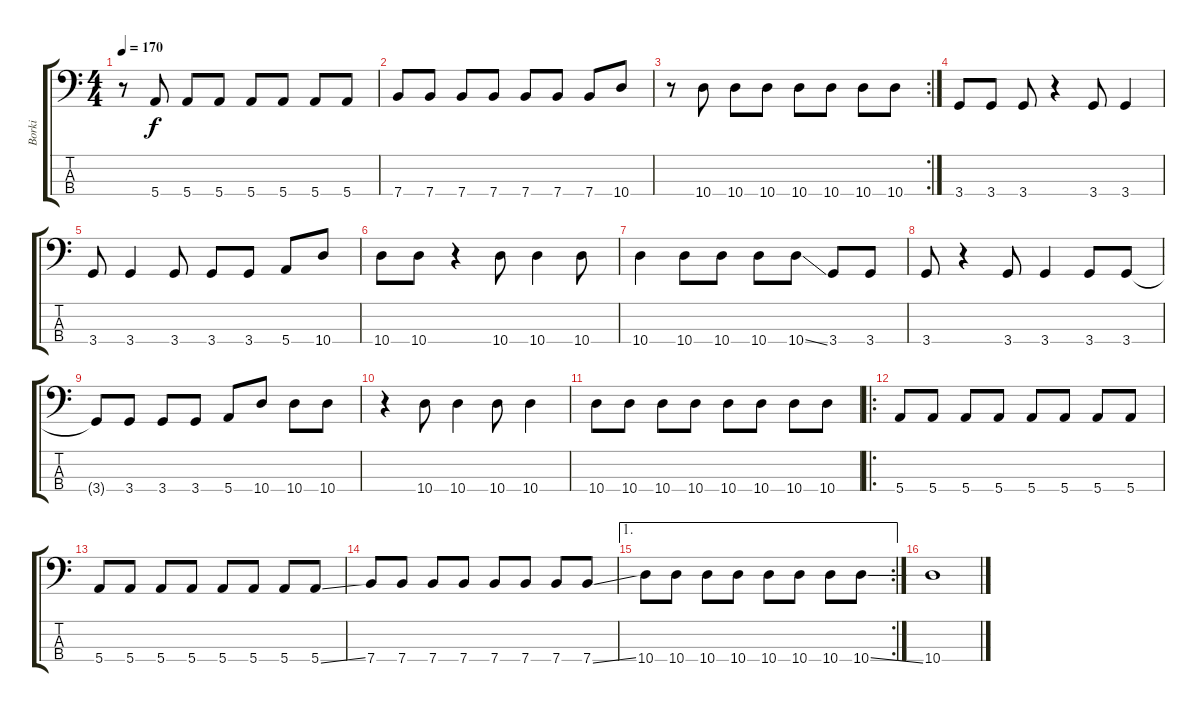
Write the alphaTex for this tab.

\track ("Borki" "Borki") {instrument electricbassfinger}
\staff {score tabs}
\tuning (G2 D2 A1 E1) {hide}
\ts (4 4)
\tempo 170
\clef f4
\ks c
r.8{dy f} 5.4.8 5.4.8 5.4.8 5.4.8 5.4.8 5.4.8 5.4.8 |
7.4.8 7.4.8 7.4.8 7.4.8 7.4.8 7.4.8 7.4.8 10.4.8 |
\rc 2
r.8 10.4.8 10.4.8 10.4.8 10.4.8 10.4.8 10.4.8 10.4.8 |
3.4.8 3.4.8 3.4.8 r.4 3.4.8 3.4.4 |
3.4.8 3.4.4 3.4.8 3.4.8 3.4.8 5.4.8 10.4.8 |
10.4.8 10.4.8 r.4 10.4.8 10.4.4 10.4.8 |
10.4.4 10.4.8 10.4.8 10.4.8 10.4{ss}.8 3.4.8 3.4.8 |
3.4.8 r.4 3.4.8 3.4.4 3.4.8 3.4.8 |
3.4{t}.8 3.4.8 3.4.8 3.4.8 5.4.8 10.4.8 10.4.8 10.4.8 |
r.4 10.4.8 10.4.4 10.4.8 10.4.4 |
10.4.8 10.4.8 10.4.8 10.4.8 10.4.8 10.4.8 10.4.8 10.4.8 |
\ro
5.4.8 5.4.8 5.4.8 5.4.8 5.4.8 5.4.8 5.4.8 5.4.8 |
5.4.8 5.4.8 5.4.8 5.4.8 5.4.8 5.4.8 5.4.8 5.4{ss}.8 |
7.4.8 7.4.8 7.4.8 7.4.8 7.4.8 7.4.8 7.4.8 7.4{ss}.8 |
\ae 1
\rc 2
10.4.8 10.4.8 10.4.8 10.4.8 10.4.8 10.4.8 10.4.8 10.4{ss}.8 |
10.4.1
